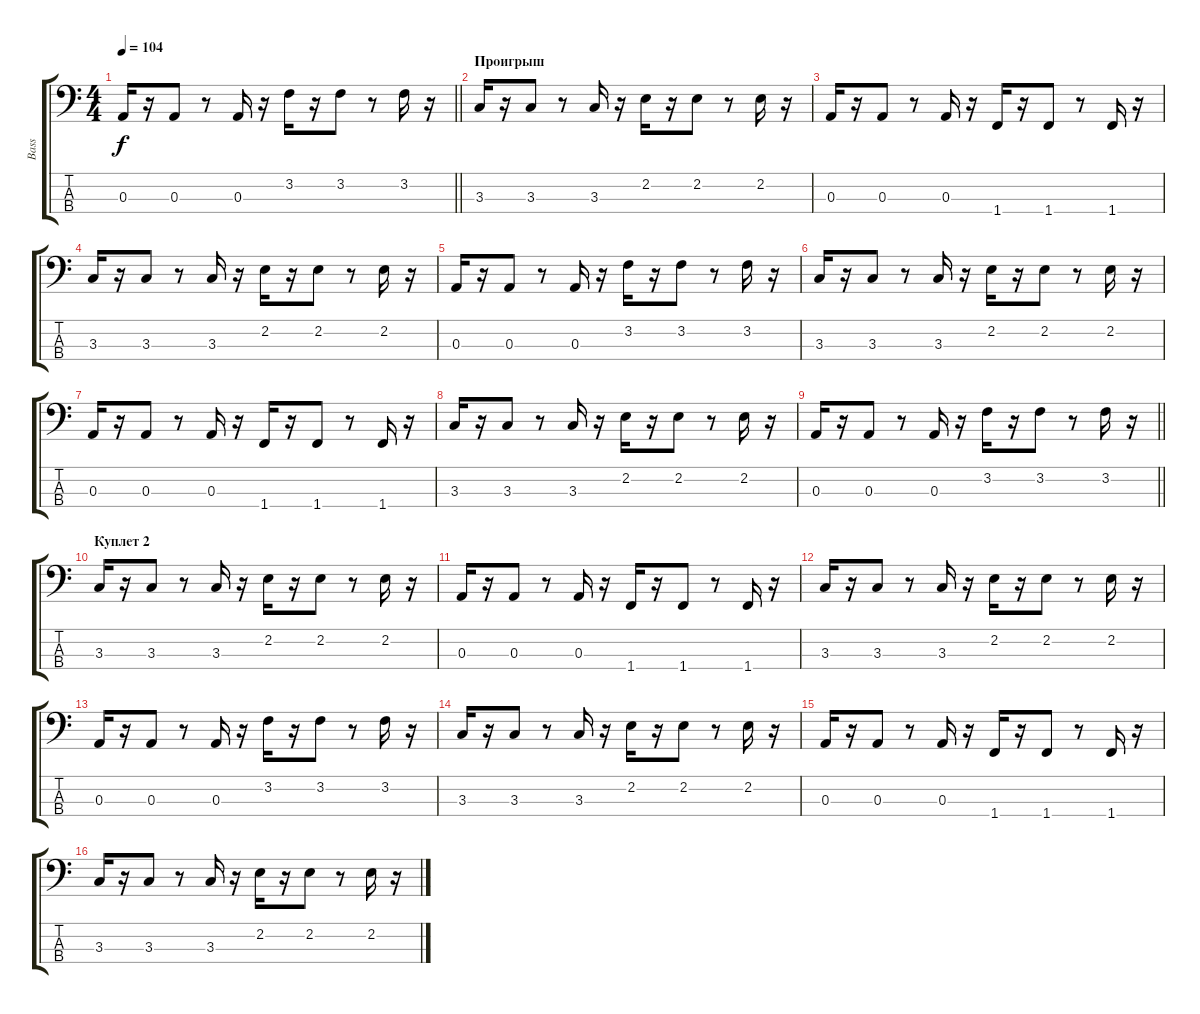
\track ("Bass" "Bass") {instrument electricbassfinger}
\staff {score tabs}
\tuning (G2 D2 A1 E1) {hide}
\ts (4 4)
\tempo 104
\clef f4
\barLineRight lightlight
\ks c
0.3.16{dy f} r.16 0.3.8 r.8 0.3.16 r.16 3.2.16 r.16 3.2.8 r.8 3.2.16 r.16 |
\section ("" "Проигрыш")
3.3.16 r.16 3.3.8 r.8 3.3.16 r.16 2.2.16 r.16 2.2.8 r.8 2.2.16 r.16 |
0.3.16 r.16 0.3.8 r.8 0.3.16 r.16 1.4.16 r.16 1.4.8 r.8 1.4.16 r.16 |
3.3.16 r.16 3.3.8 r.8 3.3.16 r.16 2.2.16 r.16 2.2.8 r.8 2.2.16 r.16 |
0.3.16 r.16 0.3.8 r.8 0.3.16 r.16 3.2.16 r.16 3.2.8 r.8 3.2.16 r.16 |
3.3.16 r.16 3.3.8 r.8 3.3.16 r.16 2.2.16 r.16 2.2.8 r.8 2.2.16 r.16 |
0.3.16 r.16 0.3.8 r.8 0.3.16 r.16 1.4.16 r.16 1.4.8 r.8 1.4.16 r.16 |
3.3.16 r.16 3.3.8 r.8 3.3.16 r.16 2.2.16 r.16 2.2.8 r.8 2.2.16 r.16 |
\barLineRight lightlight
0.3.16 r.16 0.3.8 r.8 0.3.16 r.16 3.2.16 r.16 3.2.8 r.8 3.2.16 r.16 |
\section ("" "Куплет 2")
3.3.16 r.16 3.3.8 r.8 3.3.16 r.16 2.2.16 r.16 2.2.8 r.8 2.2.16 r.16 |
0.3.16 r.16 0.3.8 r.8 0.3.16 r.16 1.4.16 r.16 1.4.8 r.8 1.4.16 r.16 |
3.3.16 r.16 3.3.8 r.8 3.3.16 r.16 2.2.16 r.16 2.2.8 r.8 2.2.16 r.16 |
0.3.16 r.16 0.3.8 r.8 0.3.16 r.16 3.2.16 r.16 3.2.8 r.8 3.2.16 r.16 |
3.3.16 r.16 3.3.8 r.8 3.3.16 r.16 2.2.16 r.16 2.2.8 r.8 2.2.16 r.16 |
0.3.16 r.16 0.3.8 r.8 0.3.16 r.16 1.4.16 r.16 1.4.8 r.8 1.4.16 r.16 |
3.3.16 r.16 3.3.8 r.8 3.3.16 r.16 2.2.16 r.16 2.2.8 r.8 2.2.16 r.16
